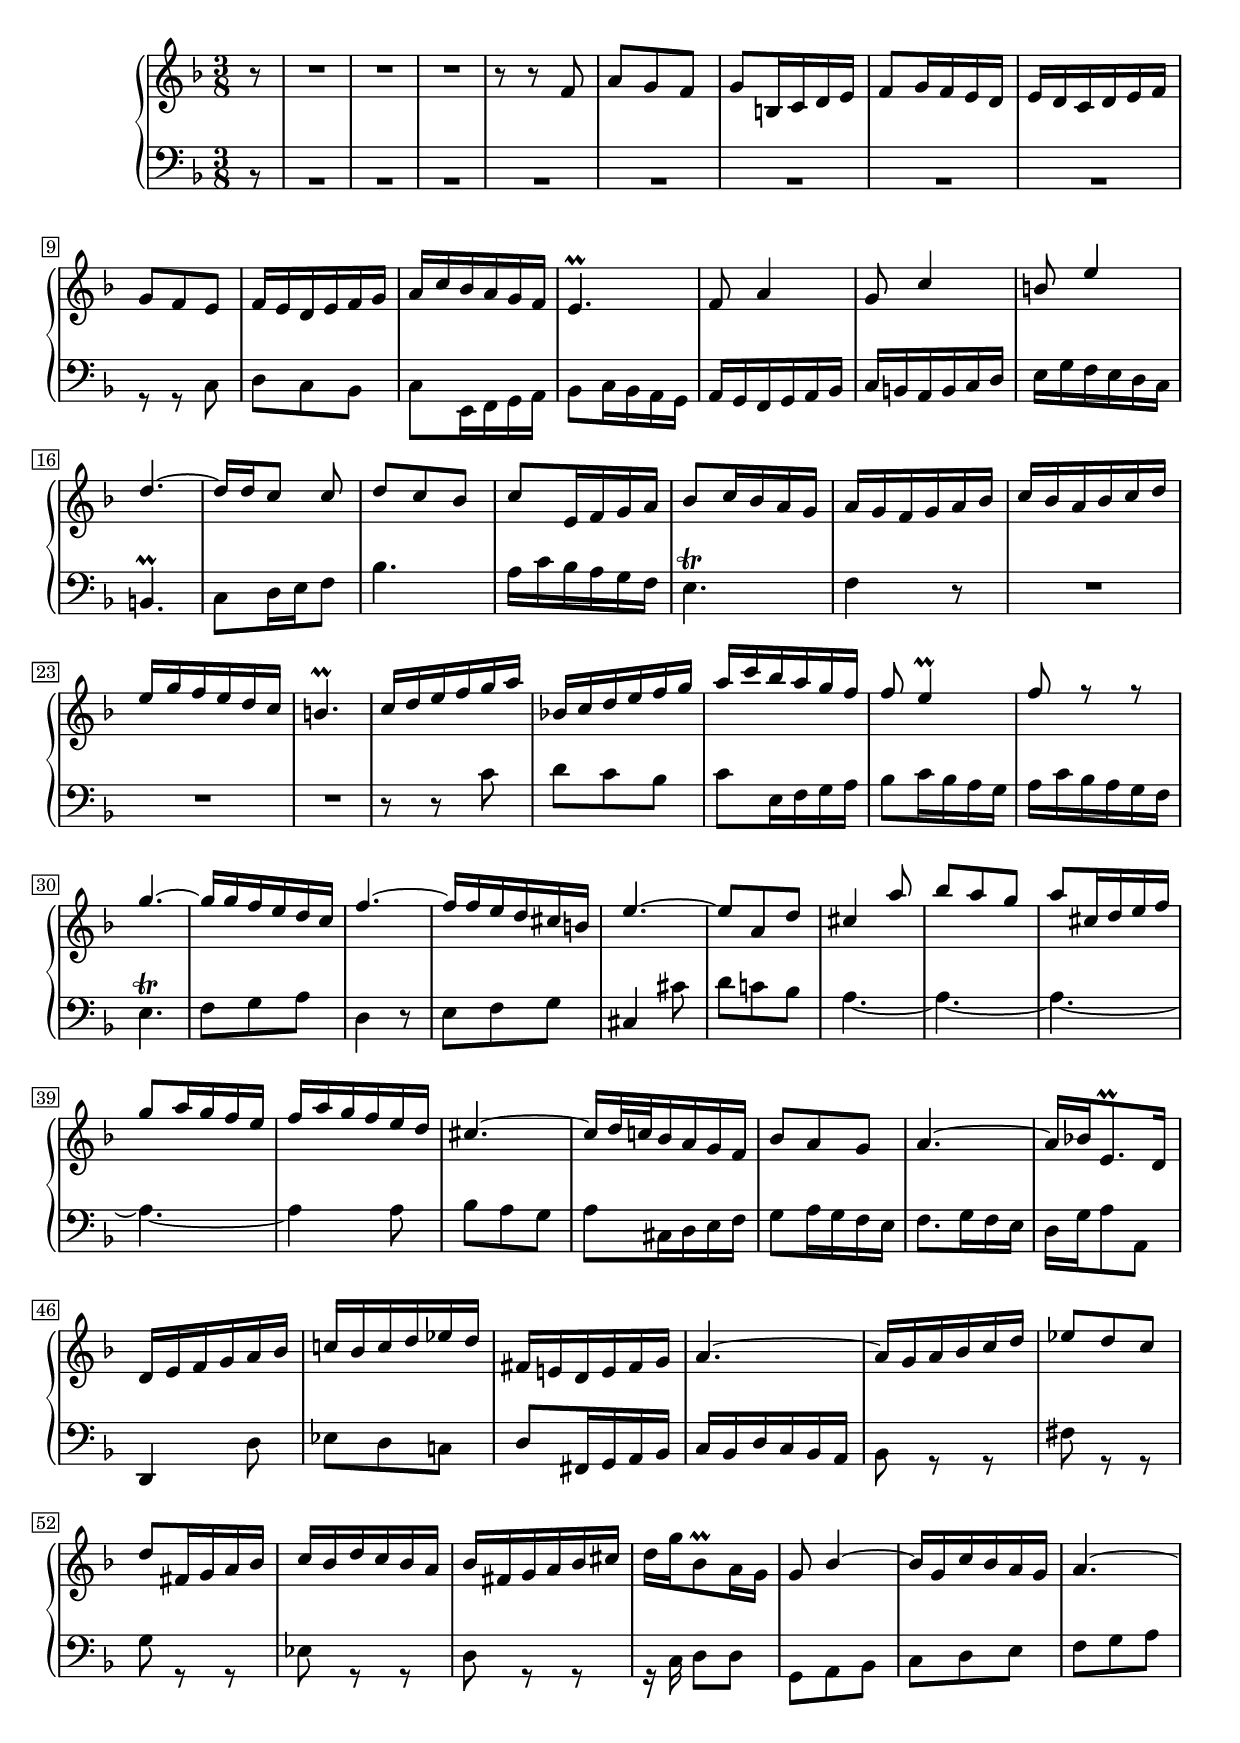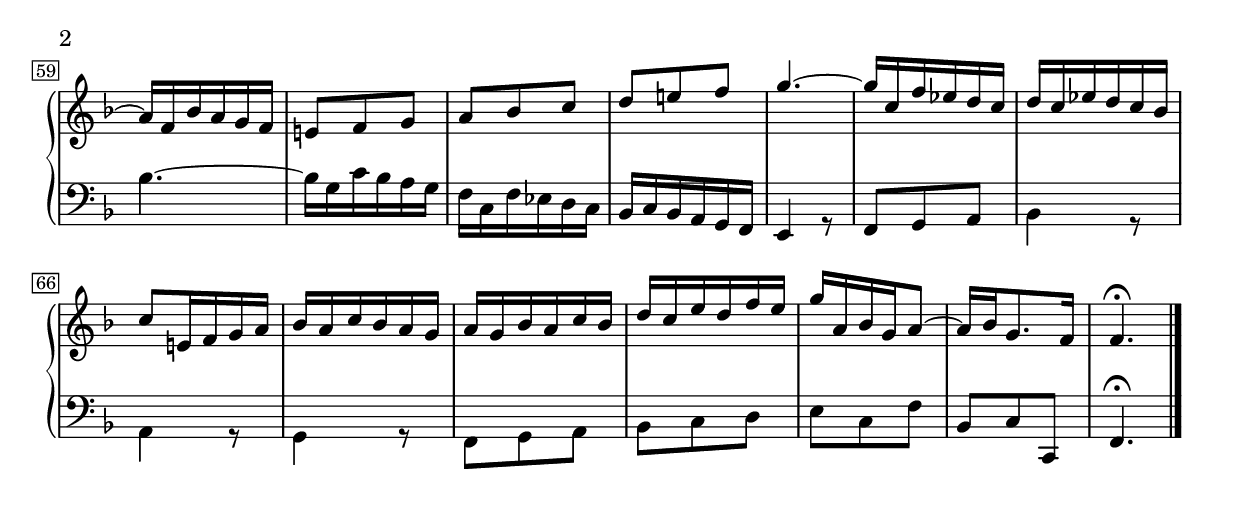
\language "nederlands"
Global = {
  \key f \major
  \time 3/8
  \include "../global.ly"
}

Soprano = \context Voice = "one" \relative c'' {
  \voiceOne
  \stemUp\tieUp
  \override MultiMeasureRest.staff-position = #0
  \partial 8 b8\rest
  %1
  | R4.*3
  | b8\rest b\rest f
  %5
  | a8 g f
  | g8 b,16 c d e
  | f8 g16 f e d
  | e16 d c d e f
  | g8 f e
  %10
  | f16 e d e f g
  | a16 c bes a g f
  | e4.\prall
  | f8 a4
  | g8 c4
  %15
  | b8 e4
  | d4.~
  | d16[ d c8] c
  | d8 c bes
  | c8 e,16 f g a
  %20
  | bes8 c16 bes a g
  | a16 g f g a bes
  | c16 bes a bes c d
  | e16 g f e d c
  | b4.\prall
  %25
  | c16 d e f g a
  | bes,!16 c d e f g
  | a16 c bes a g f
  | f8 e4\prall
  | f8 r r
  %30
  | g4.~
  | g16 g f e d c
  | f4.~
  | f16 f e d cis b
  | e4.~
  %35
  | e8 a, d
  | cis4 a'8
  | bes8 a g
  | a8 cis,16 d e f
  | g8 a16 g f e
  %40
  | f16 a g f e d
  | cis4.~
  | cis16 d32 c! bes16 a g f
  | bes8 a g
  | a4.~
  %45
  | a16 bes! e,8.\prall d16
  | d16 e f g a bes
  | c! bes c d es d
  | fis,16 e! d e fis g
  | a4.~
  %50
  | a16 g a bes c d
  | es8 d c
  | d8 fis,16 g a bes
  | c16 bes d c bes a
  | bes16 fis g a bes cis
  %55
  | \stemNeutral d16 g bes,8\prall a16 g
  | \stemUp g8 bes4~
  | bes16 g c bes a g
  | a4.~
  | a16 f bes a g f
  %60
  | e!8 f g
  | a8 bes c
  | d8 e! f
  | g4.~
  | g16 c, f es d c
  %65
  | d16 c es d c bes
  | c8 e,!16 f g a
  | bes a c bes a g
  | a16 g bes a c bes
  | d16 c e d f e
  %70
  | g16 a, bes g a8~
  | a16 bes g8. f16
  | f4.\fermata
    \fine
}

Alto = \context Voice = "two" \relative c' {
  \voiceTwo
  \stemDown\tieDown
  \override Rest.staff-position = #0
  %1
}

Tenor = \context Voice = "three" \relative c {
  \voiceThree
  \stemUp\tieUp
  \override Rest.staff-position = #0
  %1
}

Bass = \context Voice = "four" \relative c {
  \voiceFour
  \stemDown\tieDown
  \override MultiMeasureRest.staff-position = #-4
  \override Script.direction = #UP
  %1
  \partial 8 b8\rest
  | R4.*8
  | r8 r c
  %10
  | d8 c bes
  | c8 e,16 f g a
  | bes8 c16 bes a g
  | \stemNeutral a16 g f g a bes
  | c16 b a b c d
  %15
  | e16 g f e d c
  | b4.\prall
  | c8 d16 e f8
  | bes4.
  | a16 c bes a g f
  %20
  | e4.\trill
  | \override Rest.staff-position = #0
    f4 r8
  | \override MultiMeasureRest.staff-position = #0
    R4.*3
  %25
  | r8 r c'
  | d8 c bes
  | c8 e,16 f g a
  | bes8 c16 bes a g
  | a16 c bes a g f
  %30
  | e4.\trill
  | f8 g a
  | d,4 r8
  | e8 f g
  | cis,4 cis'8
  %35
  | d8 c! bes
  | a4.~
  | a4.~
  | a4.~
  | a4.~
  %40
  | a4 a8
  | bes8 a g
  | a8 cis,16 d e f
  | g8 a16 g f e
  | f8. g16 f e
  %45
  | d16 g a8 a,
  | d,4 d'8
  | es8 d c!
  | d8 fis,16 g a bes
  | c16 bes d c bes a
  %50
  | \stemDown
    \revert Rest.staff-position
    bes8 r r
  | fis'8 r r
  | g8 r r
  | es8 r r
  | d8 r r
  %55
  | r16 c d8[ d]
  | g,8 a bes
  | c8 d e
  | f8 g a
  | \stemNeutral\tieNeutral bes4.~
  %60
  | bes16 g c bes a g
  | f16 c f es d c
  | bes16 c bes a g f
  | e4 r8
  | f8 g a
  %65
  | \stemDown bes4 r8
  | a4 r8
  | g4 r8
  | f8 g a
  | bes8 c d
  %70
  | e8 c f
  | \stemNeutral bes,8 c c,
  | f4.\fermata
    \fine
}

\score {
  \new PianoStaff
  <<
    \accidentalStyle Score.piano
    \context Staff = "upper" <<
      \set Staff.midiInstrument = #"acoustic grand"
      \Global
      \clef treble
      \Soprano
      \Alto
    >>
    \context Staff = "lower" <<
      \set Staff.midiInstrument = #"acoustic grand"
      \Global
      \clef bass
      \Tenor
      \Bass
    >>
  >>
  \header {
    composer = ##f % "Johann Sebastian Bach"
    opus = ##f % "BWV 856"
    title = \markup { "Fuga XI " \char ##x007E " à 3" }
    subtitle = ##f
  }
  \layout {
    \context {
      \PianoStaff
      \override Parentheses.font-size = #-2
      \override TextScript.font-shape = #'italic
      \override TextScript.font-size = #-1
    }
  }
  \midi {
    \tempo 4 = 100
  }
}
